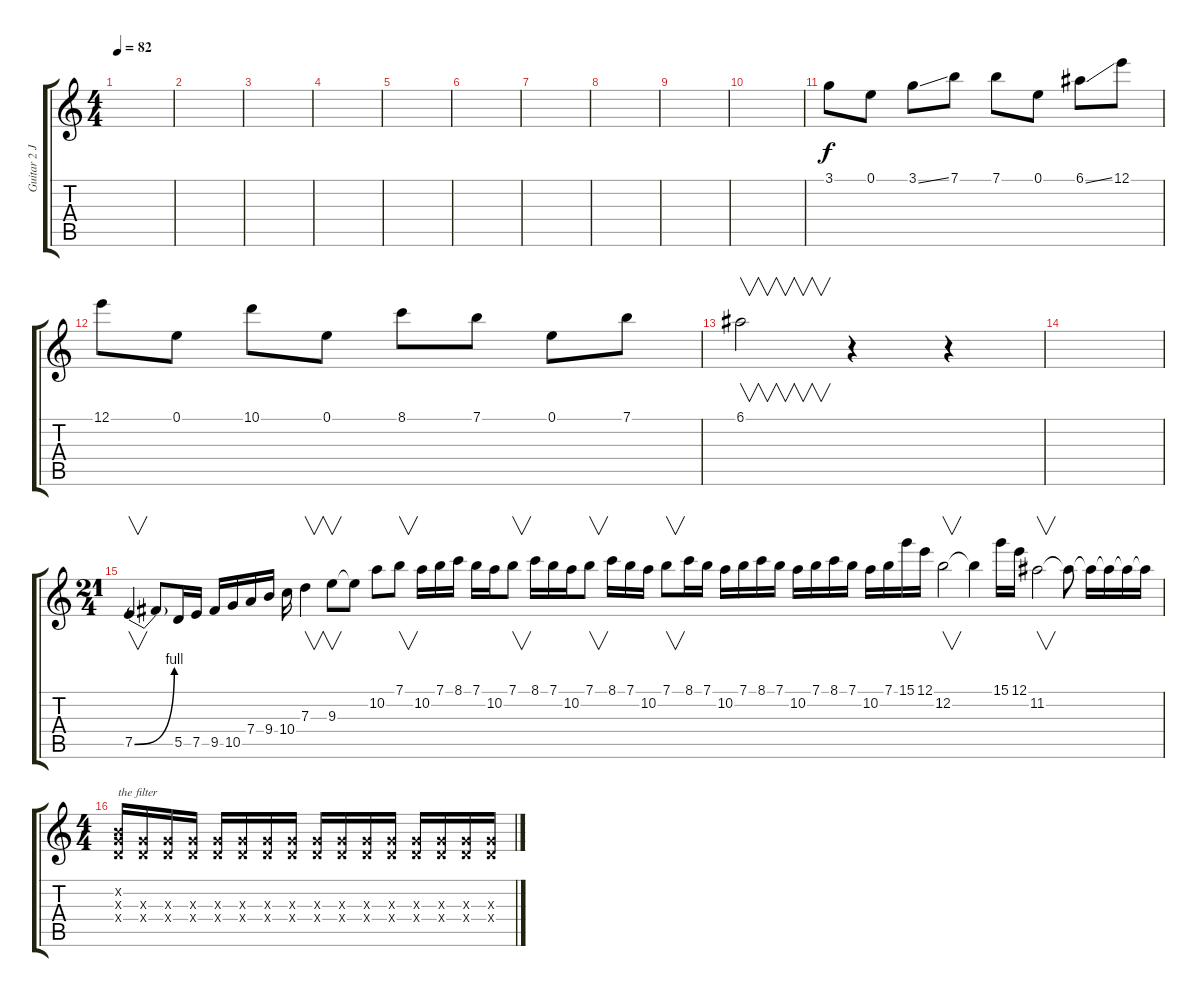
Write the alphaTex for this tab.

\track ("Guitar 2 Jonny" "Guitar 2 J") {instrument distortionguitar}
\staff {score tabs}
\tuning (E4 B3 G3 D3 A2 E2) {hide}
\ts (4 4)
\tempo 82
\clef g2
\ks c
|
|
|
|
|
|
|
|
|
|
3.1.8 0.1.8 3.1{ss}.8 7.1.8 7.1.8 0.1.8 6.1{ss}.8 12.1.8 |
12.1.8 0.1.8 10.1.8 0.1.8 8.1.8 7.1.8 0.1.8 7.1.8 |
6.1.2{v} r.4 r.4 |
|
\ts (21 4)
7.5{be (bend 0 0 60 4)}.4{v} 7.5{t}.8 5.5.16 7.5.16 9.5.16 10.5.16 7.4.16 9.4.16 10.4.16 7.3.4{v} 9.3.8{v} 9.3{t}.8 10.2.8 7.1.8{v} 10.2.16 7.1.16 8.1.16 7.1.16 10.2.16 7.1.8{v} 8.1.16 7.1.16 10.2.16 7.1.8{v} 8.1.16 7.1.16 10.2.16 7.1.8{v} 8.1.16 7.1.16 10.2.16 7.1.16 8.1.16 7.1.16 10.2.16 7.1.16 8.1.16 7.1.16 10.2.16 7.1.16 15.1.16 12.1.16 12.2.2{v} 12.2{t}.4 15.1.16 12.1.16 11.2.2{v} 11.2{t}.8 11.2{t}.16 11.2{t}.16 11.2{t}.16 11.2{t}.16 |
\ts (4 4)
(0.2{x} 0.3{x} 0.4{x}).16{txt "the filter"} (0.3{x} 0.4{x}).16 (0.3{x} 0.4{x}).16 (0.3{x} 0.4{x}).16 (0.3{x} 0.4{x}).16 (0.3{x} 0.4{x}).16 (0.3{x} 0.4{x}).16 (0.3{x} 0.4{x}).16 (0.3{x} 0.4{x}).16 (0.3{x} 0.4{x}).16 (0.3{x} 0.4{x}).16 (0.3{x} 0.4{x}).16 (0.3{x} 0.4{x}).16 (0.3{x} 0.4{x}).16 (0.3{x} 0.4{x}).16 (0.3{x} 0.4{x}).16
